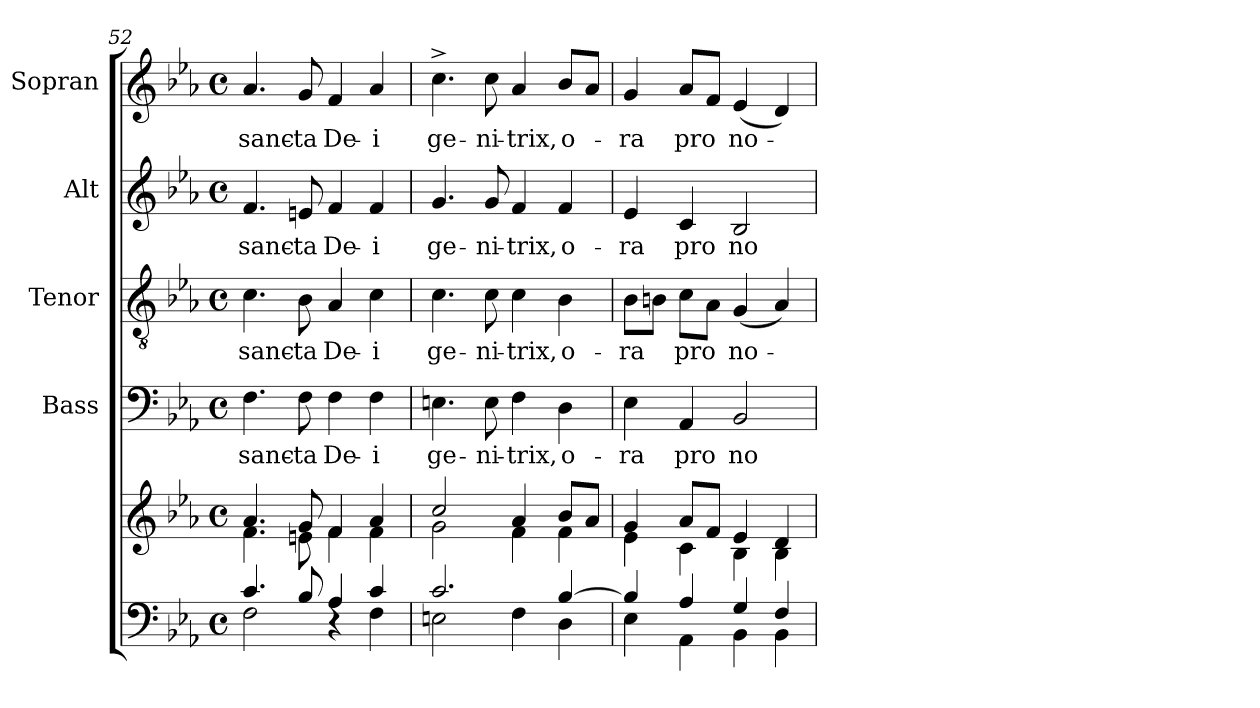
**kern	**kern	**kern	**text	**kern	**text	**kern	**text	**kern	**text
*part5	*part5	*part4	*part4	*part3	*part3	*part2	*part2	*part1	*part1
*staff6	*staff5	*staff4	*staff4	*staff3	*staff3	*staff2	*staff2	*staff1	*staff1
*	*	*I"Bass	*	*I"Tenor	*	*I"Alt	*	*I"Sopran	*
*	*	*I'B.	*	*I'T.	*	*I'A.	*	*I'S.	*
*clefF4	*clefG2	*clefF4	*	*clefGv2	*	*clefG2	*	*clefG2	*
*k[b-e-a-]	*k[b-e-a-]	*k[b-e-a-]	*	*k[b-e-a-]	*	*k[b-e-a-]	*	*k[b-e-a-]	*
*E-:	*E-:	*E-:	*	*E-:	*	*E-:	*	*E-:	*
*M4/4	*M4/4	*M4/4	*	*M4/4	*	*M4/4	*	*M4/4	*
*met(c)	*met(c)	*met(c)	*	*met(c)	*	*met(c)	*	*met(c)	*
=52	=52	=52	=52	=52	=52	=52	=52	=52	=52
*^	*^	*	*	*	*	*	*	*	*
!	!	!	!	!	!LO:LY:b	!	!LO:LY:b	!	!LO:LY:b	!	!LO:LY:b
4.c/	2F\	4.a-/	4.f\	4.F\	sanc-	4.c\	sanc-	4.f/	sanc-	4.a-/	sanc-
!	!	!	!	!	!LO:LY:b	!	!LO:LY:b	!	!LO:LY:b	!	!LO:LY:b
8B-/	.	8g/	8en\	8F\	-ta	8B-\	-ta	8en/	-ta	8g/	-ta
!	!	!	!	!	!LO:LY:b	!	!LO:LY:b	!	!LO:LY:b	!	!LO:LY:b
4A-/	4rC	4f/	4f\	4F\	De-	4A-/	De-	4f/	De-	4f/	De-
!	!	!	!	!	!LO:LY:b	!	!LO:LY:b	!	!LO:LY:b	!	!LO:LY:b
4c/	4F\	4a-/	4f\	4F\	-i	4c\	-i	4f/	-i	4a-/	-i
!!LO:LB:g=z
=53	=53	=53	=53	=53	=53	=53	=53	=53	=53	=53	=53
!	!	!	!	!	!LO:LY:b	!	!LO:LY:b	!	!LO:LY:b	!	!LO:LY:b
2.c/	2En\	2cc/	2g\	4.En\	ge-	4.c\	ge-	4.g/	ge-	4.cc^>\	ge-
!	!	!	!	!	!LO:LY:b	!	!LO:LY:b	!	!LO:LY:b	!	!LO:LY:b
.	.	.	.	8E\	-ni-	8c\	-ni-	8g/	-ni-	8cc\	-ni-
!	!	!	!	!	!LO:LY:b	!	!LO:LY:b	!	!LO:LY:b	!	!LO:LY:b
.	4F\	4a-/	4f\	4F\	-trix,	4c\	-trix,	4f/	-trix,	4a-/	-trix,
!	!	!	!	!	!LO:LY:b	!	!LO:LY:b	!	!LO:LY:b	!	!LO:LY:b
[>4B-/	4D\	8b-/L	4f\	4D\	o-	4B-\	o-	4f/	o-	8b-/L	o-
.	.	8a-/J	.	.	.	.	.	.	.	8a-/J	.
=54	=54	=54	=54	=54	=54	=54	=54	=54	=54	=54	=54
!	!	!	!	!	!LO:LY:b	!	!LO:LY:b	!	!LO:LY:b	!	!LO:LY:b
4B-/]	4E-\	4g/	4e-\	4E-\	-ra	8B-\L	-ra	4e-/	-ra	4g/	-ra
.	.	.	.	.	.	8Bn\J	.	.	.	.	.
!	!	!	!	!	!LO:LY:b	!	!LO:LY:b	!	!LO:LY:b	!	!LO:LY:b
4A-/	4AA-\	8a-/L	4c\	4AA-/	pro	8c\L	pro	4c/	pro	8a-/L	pro
.	.	8f/J	.	.	.	8A-\J	.	.	.	8f/J	.
!	!	!	!	!	!LO:LY:b	!	!LO:LY:b	!	!LO:LY:b	!	!LO:LY:b
4G/	4BB-\	4e-/	4B-\	2BB-/	no-	(<4G/	no-	2B-/	no-	(<4e-/	no-
4F/	4BB-\	4d/	4B-\	.	.	4A-/)	.	.	.	4d/)	.
*v	*v	*	*	*	*	*	*	*	*	*	*
*	*v	*v	*	*	*	*	*	*	*	*
=	=	=	=	=	=	=	=	=	=
*-	*-	*-	*-	*-	*-	*-	*-	*-	*-
